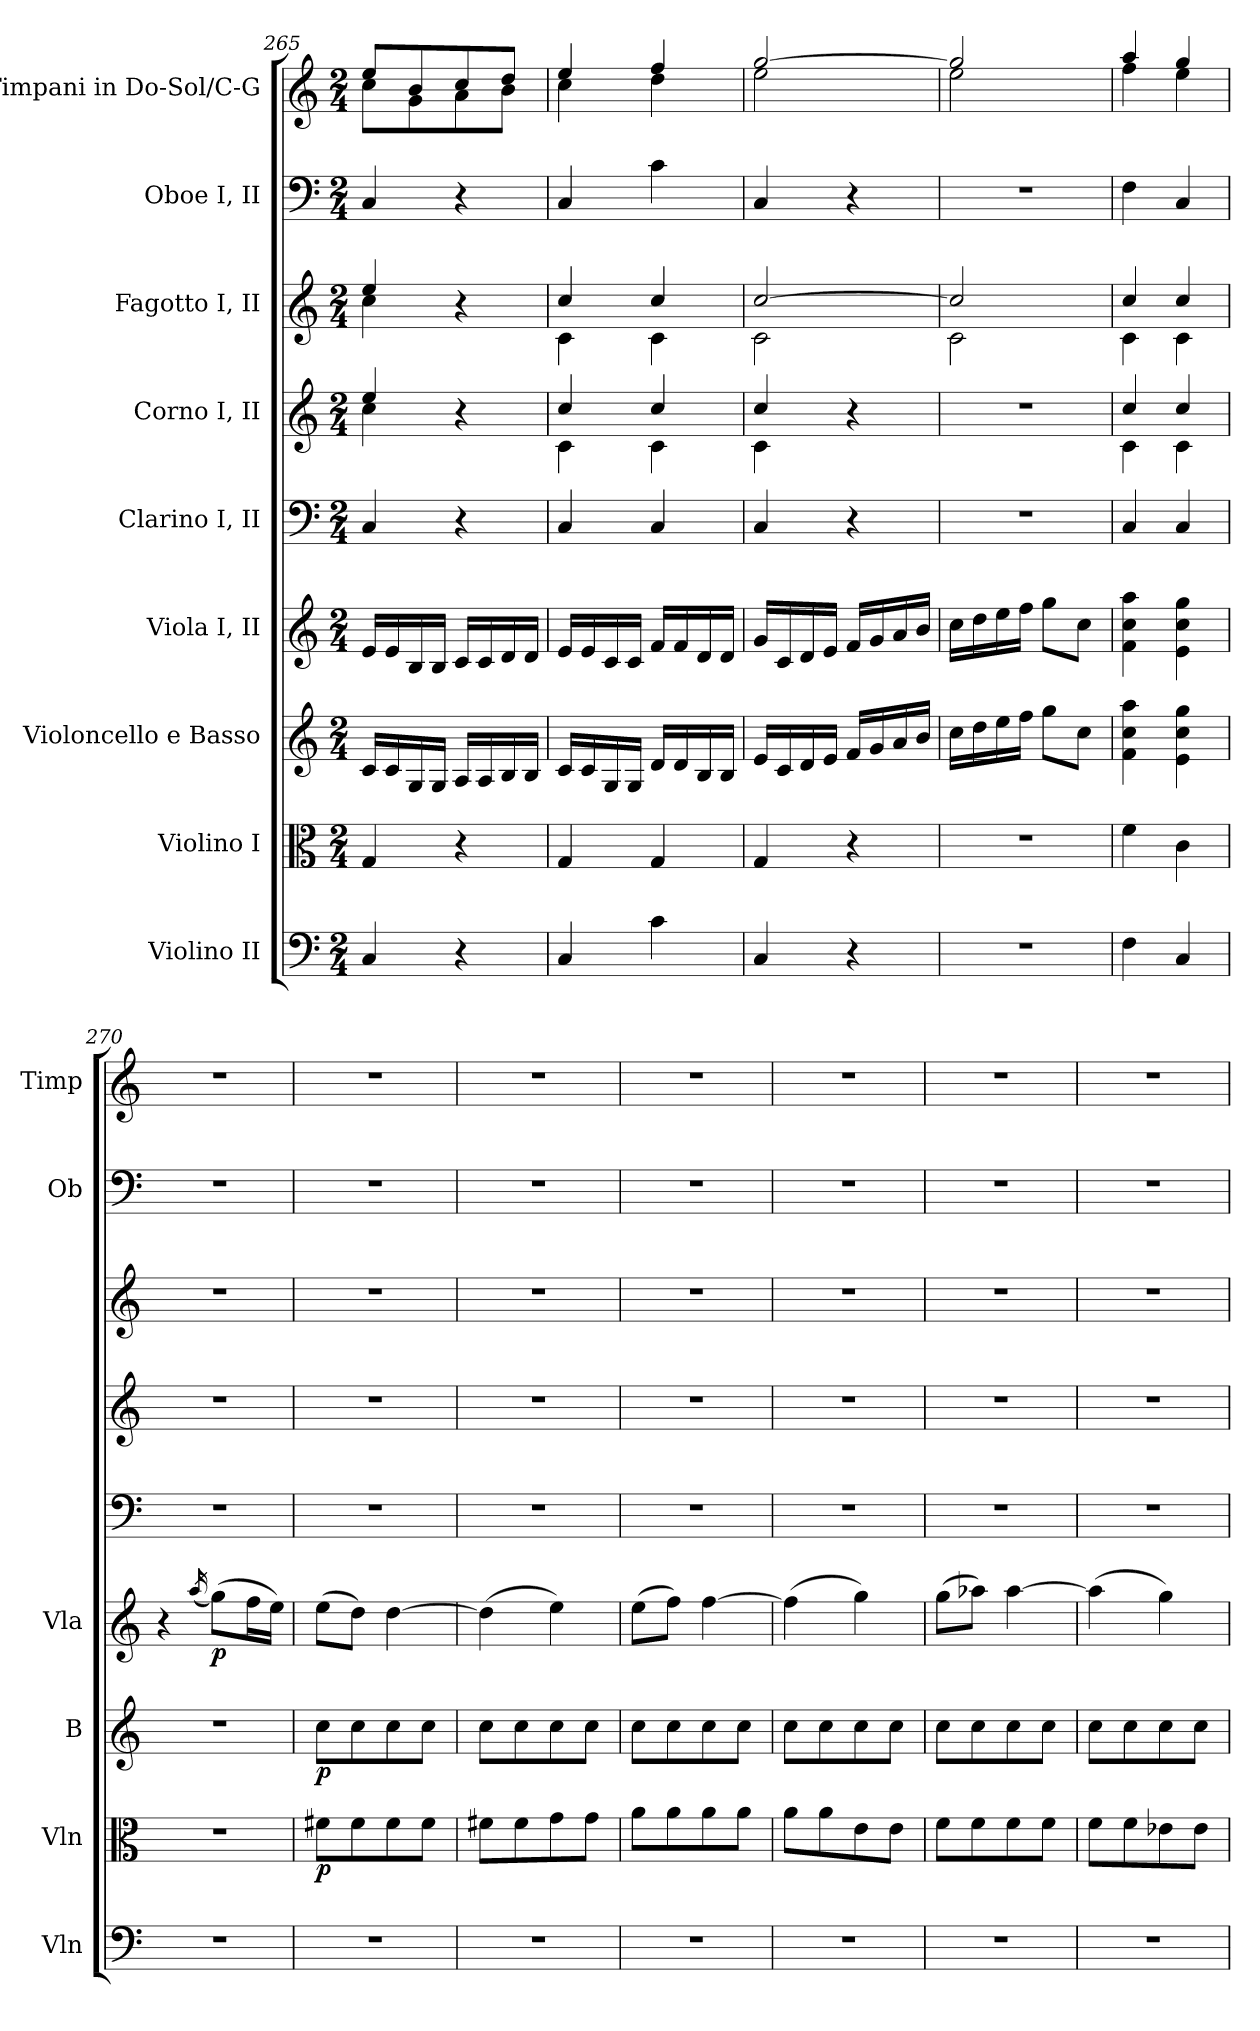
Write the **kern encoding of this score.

**kern	**kern	**dynam	**kern	**dynam	**kern	**dynam	**kern	**kern	**kern	**kern	**kern
*part9	*part8	*part8	*part7	*part7	*part6	*part6	*part5	*part4	*part3	*part2	*part1
*staff9	*staff8	*staff8	*staff7	*staff7	*staff6	*staff6	*staff5	*staff4	*staff3	*staff2	*staff1
*I"Violino II	*I"Violino I	*	*I"Violoncello e Basso	*	*I"Viola I, II	*	*I"Clarino I, II	*I"Corno I, II	*I"Fagotto I, II	*I"Oboe I, II	*I"Timpani in Do-Sol/C-G
*I'Vln	*I'Vln	*	*I'B	*	*I'Vla	*	*	*	*	*I'Ob	*I'Timp
*clefF4	*clefC3	*	*clefG2	*	*clefG2	*	*clefF4	*clefG2	*clefG2	*clefF4	*clefG2
*	*	*	*	*	*	*	*	*ITrd1c2	*ITrd7c12	*	*
*k[]	*k[]	*	*k[]	*	*k[]	*	*k[]	*k[b-e-]	*k[]	*k[]	*k[]
*M2/4	*M2/4	*	*M2/4	*	*M2/4	*	*M2/4	*M2/4	*M2/4	*M2/4	*M2/4
=265	=265	=265	=265	=265	=265	=265	=265	=265	=265	=265	=265
*	*	*	*	*	*	*	*	*^	*^	*	*^
4C	4G	.	16cLL	.	16eLL	.	4C	4dd	4b-	4e	4c	4C	8eeL	8ccL
.	.	.	16c	.	16e	.	.	.	.	.	.	.	.	.
.	.	.	16G	.	16B	.	.	.	.	.	.	.	8b	8g
.	.	.	16GJJ	.	16BJJ	.	.	.	.	.	.	.	.	.
4r	4r	.	16ALL	.	16cLL	.	4r	4r	4ryy	4r	4ryy	4r	8cc	8a
.	.	.	16A	.	16c	.	.	.	.	.	.	.	.	.
.	.	.	16B	.	16d	.	.	.	.	.	.	.	8ddJ	8bJ
.	.	.	16BJJ	.	16dJJ	.	.	.	.	.	.	.	.	.
!!LO:LB:g=z	!!
=266	=266	=266	=266	=266	=266	=266	=266	=266	=266	=266	=266	=266	=266	=266
4C	4G	.	16cLL	.	16eLL	.	4C	4b-	4B-	4c	4C	4C	4ee	4cc
.	.	.	16c	.	16e	.	.	.	.	.	.	.	.	.
.	.	.	16G	.	16c	.	.	.	.	.	.	.	.	.
.	.	.	16GJJ	.	16cJJ	.	.	.	.	.	.	.	.	.
4c	4G	.	16dLL	.	16fLL	.	4C	4b-	4B-	4c	4C	4c	4ff	4dd
.	.	.	16d	.	16f	.	.	.	.	.	.	.	.	.
.	.	.	16B	.	16d	.	.	.	.	.	.	.	.	.
.	.	.	16BJJ	.	16dJJ	.	.	.	.	.	.	.	.	.
=267	=267	=267	=267	=267	=267	=267	=267	=267	=267	=267	=267	=267	=267	=267
4C	4G	.	16eLL	.	16gLL	.	4C	4b-	4B-	[2c	2C	4C	[2gg	2ee
.	.	.	16c	.	16c	.	.	.	.	.	.	.	.	.
.	.	.	16d	.	16d	.	.	.	.	.	.	.	.	.
.	.	.	16eJJ	.	16eJJ	.	.	.	.	.	.	.	.	.
4r	4r	.	16fLL	.	16fLL	.	4r	4r	4ryy	.	.	4r	.	.
.	.	.	16g	.	16g	.	.	.	.	.	.	.	.	.
.	.	.	16a	.	16a	.	.	.	.	.	.	.	.	.
.	.	.	16bJJ	.	16bJJ	.	.	.	.	.	.	.	.	.
*	*	*	*	*	*	*	*	*v	*v	*	*	*	*	*
=268	=268	=268	=268	=268	=268	=268	=268	=268	=268	=268	=268	=268	=268
2r	2r	.	16ccLL	.	16ccLL	.	2r	2r	2c]	2C	2r	2gg]	2ee
.	.	.	16dd	.	16dd	.	.	.	.	.	.	.	.
.	.	.	16ee	.	16ee	.	.	.	.	.	.	.	.
.	.	.	16ffJJ	.	16ffJJ	.	.	.	.	.	.	.	.
.	.	.	8ggL	.	8ggL	.	.	.	.	.	.	.	.
.	.	.	8ccJ	.	8ccJ	.	.	.	.	.	.	.	.
=269	=269	=269	=269	=269	=269	=269	=269	=269	=269	=269	=269	=269	=269
*	*	*	*	*	*	*	*	*^	*	*	*	*	*
4F	4f	.	4aa 4cc 4f	.	4aa 4cc 4f	.	4C	4b-	4B-	4c	4C	4F	4aa	4ff
4C	4c	.	4gg 4cc 4e	.	4gg 4cc 4e	.	4C	4b-	4B-	4c	4C	4C	4gg	4ee
*	*	*	*	*	*	*	*	*v	*v	*	*	*	*v	*v
*	*	*	*	*	*	*	*	*	*v	*v	*	*
=270	=270	=270	=270	=270	=270	=270	=270	=270	=270	=270	=270
2r	2r	.	2r	.	4r	.	2r	2r	2r	2r	2r
.	.	.	.	.	(<16qaa/	.	.	.	.	.	.
.	.	.	.	.	(8ggL)	p	.	.	.	.	.
.	.	.	.	.	16ffL	.	.	.	.	.	.
.	.	.	.	.	16eeJJ)	.	.	.	.	.	.
=271	=271	=271	=271	=271	=271	=271	=271	=271	=271	=271	=271
2r	8f#XL	p	8ccL	p	(8eeL	.	2r	2r	2r	2r	2r
.	8f#	.	8cc	.	8ddJ)	.	.	.	.	.	.
.	8f#	.	8cc	.	[4dd	.	.	.	.	.	.
.	8f#J	.	8ccJ	.	.	.	.	.	.	.	.
=272	=272	=272	=272	=272	=272	=272	=272	=272	=272	=272	=272
2r	8f#XL	.	8ccL	.	(4dd]	.	2r	2r	2r	2r	2r
.	8f#	.	8cc	.	.	.	.	.	.	.	.
.	8g	.	8cc	.	4ee)	.	.	.	.	.	.
.	8gJ	.	8ccJ	.	.	.	.	.	.	.	.
=273	=273	=273	=273	=273	=273	=273	=273	=273	=273	=273	=273
2r	8aL	.	8ccL	.	(8eeL	.	2r	2r	2r	2r	2r
.	8a	.	8cc	.	8ffJ)	.	.	.	.	.	.
.	8a	.	8cc	.	[4ff	.	.	.	.	.	.
.	8aJ	.	8ccJ	.	.	.	.	.	.	.	.
=274	=274	=274	=274	=274	=274	=274	=274	=274	=274	=274	=274
2r	8aL	.	8ccL	.	(4ff]	.	2r	2r	2r	2r	2r
.	8a	.	8cc	.	.	.	.	.	.	.	.
.	8e	.	8cc	.	4gg)	.	.	.	.	.	.
.	8eJ	.	8ccJ	.	.	.	.	.	.	.	.
!!LO:PB:g=z
=275	=275	=275	=275	=275	=275	=275	=275	=275	=275	=275	=275
2r	8fL	.	8ccL	.	(8ggL	.	2r	2r	2r	2r	2r
.	8f	.	8cc	.	8aa-XJ)	.	.	.	.	.	.
.	8f	.	8cc	.	[4aa-	.	.	.	.	.	.
.	8fJ	.	8ccJ	.	.	.	.	.	.	.	.
=276	=276	=276	=276	=276	=276	=276	=276	=276	=276	=276	=276
2r	8fL	.	8ccL	.	(4aa-]	.	2r	2r	2r	2r	2r
.	8f	.	8cc	.	.	.	.	.	.	.	.
.	8e-X	.	8cc	.	4gg)	.	.	.	.	.	.
.	8e-J	.	8ccJ	.	.	.	.	.	.	.	.
=	=	=	=	=	=	=	=	=	=	=	=
*-	*-	*-	*-	*-	*-	*-	*-	*-	*-	*-	*-
